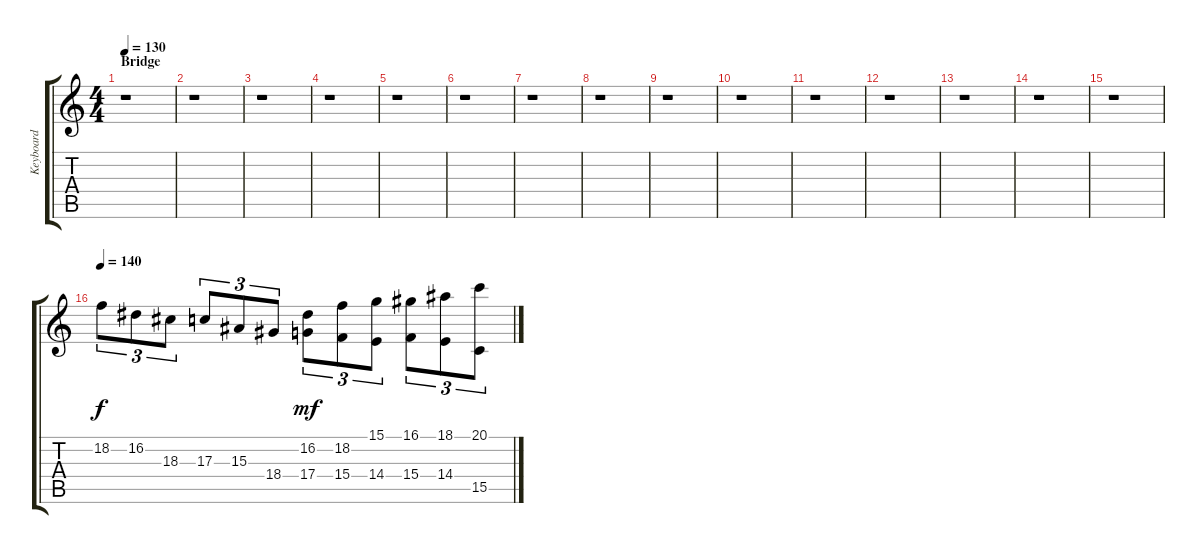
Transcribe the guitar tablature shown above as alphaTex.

\track ("Keyboard" "Keyboard") {instrument musicbox}
\staff {score tabs}
\tuning (E4 B3 G3 D3 A2 E2) {hide}
\ts (4 4)
\section ("" "Bridge")
\tempo 130
\clef g2
\ks c
r.1{dy f} |
r.1 |
r.1 |
r.1 |
r.1 |
r.1 |
r.1 |
r.1 |
r.1 |
r.1 |
r.1 |
r.1 |
r.1 |
r.1 |
r.1 |
\tempo 140
18.2.8{tu (3 2) volume 14 instrument musicbox} 16.2.8{tu (3 2)} 18.3.8{tu (3 2)} 17.3.8{tu (3 2)} 15.3.8{tu (3 2)} 18.4.8{tu (3 2)} (16.2 17.4).8{tu (3 2) dy mf} (18.2 15.4).8{tu (3 2)} (15.1 14.4).8{tu (3 2)} (16.1 15.4).8{tu (3 2)} (18.1 14.4).8{tu (3 2)} (20.1 15.5).8{tu (3 2)}
